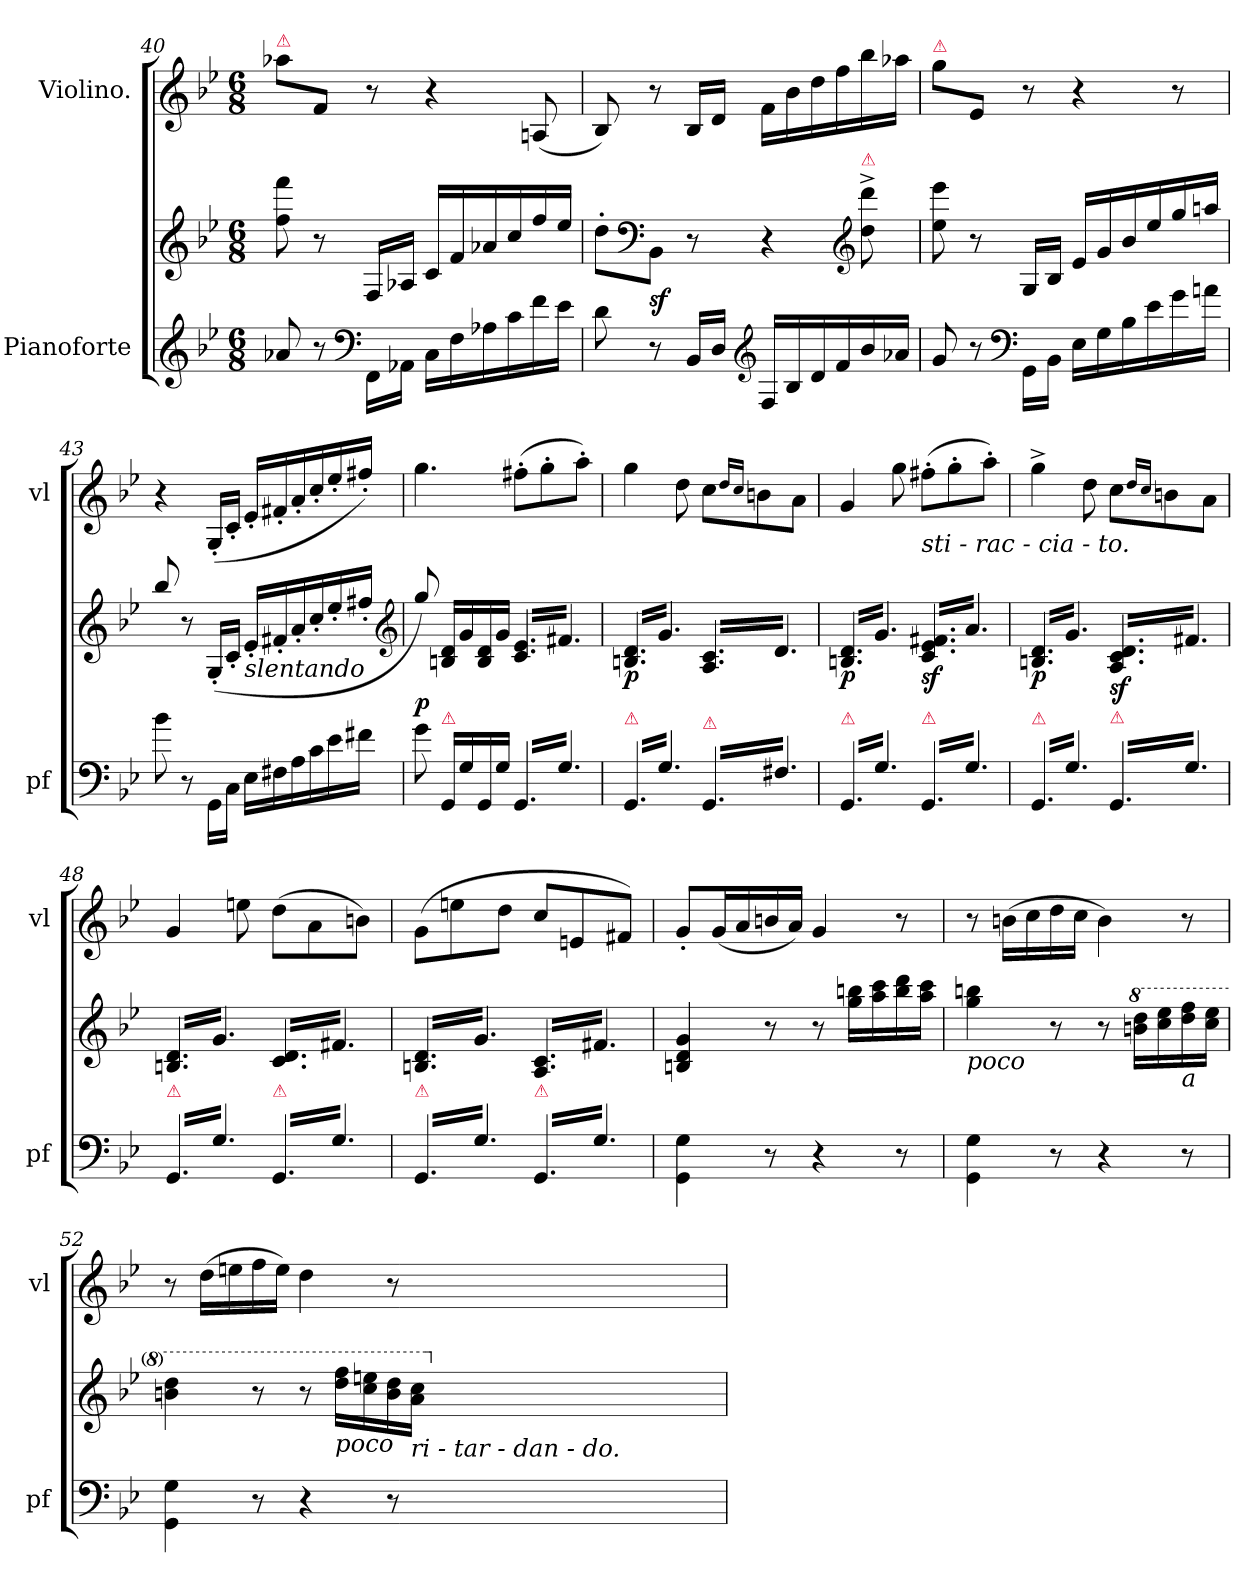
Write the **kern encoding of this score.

**kern	**kern	**dynam	**kern
*part2	*part2	*part2	*part1
*staff3	*staff2	*staff2/3	*staff1
*I"Pianoforte	*	*	*I"Violino.
*I'pf	*	*	*I'vl
*clefG2	*clefG2	*	*clefG2
*k[b-e-]	*k[b-e-]	*	*k[b-e-]
*M6/8	*M6/8	*	*M6/8
=40	=40	=40	=40
!	!	!	!LO:TX:a:color=crimson:t=⚠
8a-X/	8ff\ 8fff\	.	8aa-X\L
8r	8r	.	8f/J
*clefF4	*	*	*
16FF\LL	16F/LL	.	8r
16AA-X\JJ	16A-X/JJ	.	.
16C\LL	16c/LL	.	4r
16F\	16f/	.	.
16A-X\	16a-X/	.	.
16c\	16cc/	.	.
16f\	16ff/	.	(8An/
16e-\JJ	16ee-/JJ	.	.
=41	=41	=41	=41
8d\	8dd'\L	.	8B-/)
*	*clefF4	*	*
8r	8BB-\J	sf	8r
16BB-/LL	8r	.	16B-/LL
16D/JJ	.	.	16d/JJ
*clefG2	*	*	*
16F/LL	4r	.	16f\LL
16B-/	.	.	16b-\
16d/	.	.	16dd\
16f/	.	.	16ff\
*	*clefG2	*	*
!	!LO:TX:a:color=crimson:t=⚠	!	!
16b-/	8dd^\ 8ddd^\	.	16bb-\
16a-X/JJ	.	.	16aa-X\JJ
=42	=42	=42	=42
!	!	!	!LO:TX:a:color=crimson:t=⚠
8g/	8ee-\ 8eee-\	.	8gg\L
8r	8r	.	8e-/J
*clefF4	*	*	*
16GG\LL	16G/LL	.	8r
16BB-\JJ	16B-/JJ	.	.
16E-\LL	16e-/LL	.	4r
16G\	16g/	.	.
16B-\	16b-/	.	.
16e-\	16ee-/	.	.
16g\	16gg/	.	8r
16an\JJ	16aan/JJ	.	.
=43	=43	=43	=43
8b-\	8bb-/	.	4r
8r	8r	.	.
16GG\LL	(16G'</LL	.	(16G'/LL
16C\JJ	16c'</JJ	.	16c'/JJ
!	!LO:TX:b:i:t=slentando	!	!
16E-\LL	16e-'/LL	.	16e-'/LL
16F#X\	16f#X'/	.	16f#X'/
16A\	16a'/	.	16a'/
16c\	16cc'/	.	16cc'/
16e-\	16ee-'/	.	16ee-'/
16f#X\JJ	16ff#X'/JJ	.	16ff#X'/JJ)
*	*clefG2	*	*
=44	=44	=44	=44
8g\	8gg/)	p	4.gg\
!LO:TX:a:color=crimson:t=⚠	!	!	!
16GG/LL	16Bn/ 16d/LL	.	.
16G\	16g/	.	.
16GG/	16B/ 16d/	.	.
16G\JJ	16g/JJ	.	.
!LO:TX:a:color=crimson:t=⚠	!	!	!
*tremolo	*	*	*
*	*tremolo	*	*
16GG/LL	16c/ 16e-/LL	.	(8ff#X'\L
16G/	16f#/	.	.
16GG/	16c/ 16e-/	.	8gg'\
16G/	16f#/	.	.
16GG/	16c/ 16e-/	.	8aa'\J)
16G/JJ	16f#/JJ	.	.
=45	=45	=45	=45
!LO:TX:a:color=crimson:t=⚠	!	!	!
16GG/LL	16Bn/ 16d/LL	p	4gg\
16G/	16g/	.	.
16GG/	16Bn/ 16d/	.	.
16G/	16g/	.	.
16GG/	16Bn/ 16d/	.	8dd\
16G/JJ	16g/JJ	.	.
!LO:TX:a:color=crimson:t=⚠	!	!	!
16GG/LL	16A/ 16c/LL	.	8cc\L
16F#/	16d/	.	.
.	.	.	16qqdd/LL
.	.	.	16qqcc/JJ
16GG/	16A/ 16c/	.	8bn\
16F#/	16d/	.	.
16GG/	16A/ 16c/	.	8a\J
16F#/JJ	16d/JJ	.	.
=46	=46	=46	=46
!LO:TX:a:color=crimson:t=⚠	!	!	!
16GG/LL	16Bn/ 16d/LL	p	4g/
16G/	16g/	.	.
16GG/	16Bn/ 16d/	.	.
16G/	16g/	.	.
16GG/	16Bn/ 16d/	.	8gg\
16G/JJ	16g/JJ	.	.
!	!	!	!LO:TX:b:i:t=sti        -                rac                      -            cia -                   to.
!LO:TX:a:color=crimson:t=⚠	!	!	!
16GG/LL	16c/ 16e-/ 16f#X/LL	sf	(8ff#X'\L
16G/	16a/	.	.
16GG/	16c/ 16e-/ 16f#X/	.	8gg'\
16G/	16a/	.	.
16GG/	16c/ 16e-/ 16f#X/	.	8aa'\J)
16G/JJ	16a/JJ	.	.
=47	=47	=47	=47
!LO:TX:a:color=crimson:t=⚠	!	!	!
16GG/LL	16Bn/ 16d/LL	p	4gg^\
16G/	16g/	.	.
16GG/	16Bn/ 16d/	.	.
16G/	16g/	.	.
16GG/	16Bn/ 16d/	.	8dd\
16G/JJ	16g/JJ	.	.
!LO:TX:a:color=crimson:t=⚠	!	!	!
16GG/LL	16A/ 16c/ 16d/LL	sf	8cc\L
16G/	16f#X/	.	.
.	.	.	16qqdd/LL
.	.	.	16qqcc/JJ
16GG/	16A/ 16c/ 16d/	.	8bn\
16G/	16f#X/	.	.
16GG/	16A/ 16c/ 16d/	.	8a\J
16G/JJ	16f#X/JJ	.	.
=48	=48	=48	=48
!LO:TX:a:color=crimson:t=⚠	!	!	!
16GG/LL	16Bn/ 16d/LL	.	4g/
16G/	16g/	.	.
16GG/	16Bn/ 16d/	.	.
16G/	16g/	.	.
16GG/	16Bn/ 16d/	.	8een\
16G/JJ	16g/JJ	.	.
!LO:TX:a:color=crimson:t=⚠	!	!	!
16GG/LL	16c/ 16d/LL	.	(8dd\L
16G/	16f#X/	.	.
16GG/	16c/ 16d/	.	8a\
16G/	16f#X/	.	.
16GG/	16c/ 16d/	.	8bn\J)
16G/JJ	16f#X/JJ	.	.
=49	=49	=49	=49
!LO:TX:a:color=crimson:t=⚠	!	!	!
16GG/LL	16Bn/ 16d/LL	.	(8g\L
16G/	16g/	.	.
16GG/	16Bn/ 16d/	.	8een\
16G/	16g/	.	.
16GG/	16Bn/ 16d/	.	8dd\J
16G/JJ	16g/JJ	.	.
!LO:TX:a:color=crimson:t=⚠	!	!	!
16GG/LL	16A/ 16c/LL	.	8cc/L
16G/	16f#X/	.	.
16GG/	16A/ 16c/	.	8en/
16G/	16f#X/	.	.
16GG/	16A/ 16c/	.	8f#X/J)
16G/JJ	16f#X/JJ	.	.
*	*Xtremolo	*	*
*Xtremolo	*	*	*
=50	=50	=50	=50
4GG\ 4G\	4Bn/ 4d/ 4g/	.	8g'/L
.	.	.	.
.	.	.	(16g/L
.	.	.	16a/
8r	8r	.	16bn/
.	.	.	16a/JJ)
4r	8r	.	4g/
.	16gg\ 16bbn\LL	.	.
.	16aa\ 16ccc\	.	.
8r	16bb\ 16ddd\	.	8r
.	16aa\ 16ccc\JJ	.	.
=51	=51	=51	=51
!	!LO:TX:b:i:t=poco	!	!
4GG\ 4G\	4gg\ 4bbn\	.	8r
.	.	.	(16bn\LL
.	.	.	16cc\
8r	8r	.	16dd\
.	.	.	16cc\JJ
4r	8r	.	4b\)
*	*8va	*	*
.	16bbn\ 16ddd\LL	.	.
.	16ccc\ 16eee-\	.	.
!	!LO:TX:b:i:t=a	!	!
8r	16ddd\ 16fff\	.	8r
.	16ccc\ 16eee-\JJ	.	.
=52	=52	=52	=52
4GG\ 4G\	4bbn\ 4ddd\	.	8r
.	.	.	(16dd\LL
.	.	.	16een\
8r	8r	.	16ff\
.	.	.	16ee\JJ)
4r	8r	.	4dd\
!	!LO:TX:b:i:t=poco	!	!
.	16ddd\ 16fff\LL	.	.
.	16ccc\ 16eeen\	.	.
8r	16bb\ 16ddd\	.	8r
!	!LO:TX:b:i:t=ri      -       tar       -  dan  -     do.	!	!
.	16aa\ 16ccc\JJ	.	.
*	*X8va	*	*
=	=	=	=
*-	*-	*-	*-
